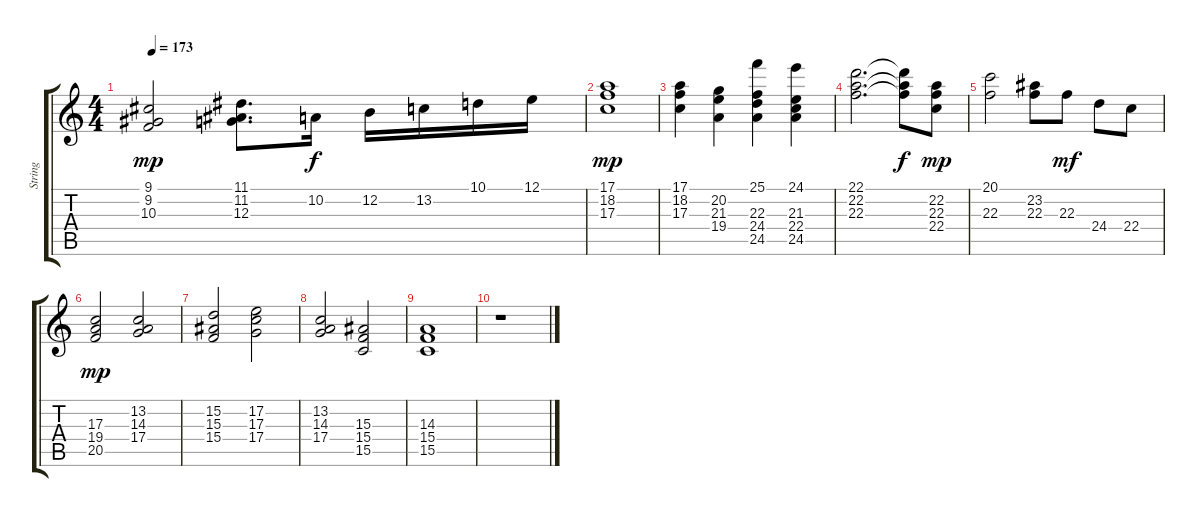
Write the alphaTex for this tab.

\track ("String" "String") {instrument stringensemble1}
\staff {score tabs}
\tuning (E4 B3 G3 D3 A2 E2) {hide}
\ts (4 4)
\tempo 173
\clef g2
\ks c
(9.1 9.2 10.3).2{dy mp} (11.1 11.2 12.3).8{d} 10.2.16{dy f} 12.2.16 13.2.16 10.1.16 12.1.16 |
(17.1 18.2 17.3).1{dy mp} |
(17.1 18.2 17.3).4 (20.2 21.3 19.4).4 (25.1 22.3 24.4 24.5).4 (24.1 21.3 22.4 24.5).4 |
(22.1 22.2 22.3).2{d} (22.1{t} 22.2{t} 22.3{t}).8{dy f} (22.2 22.3 22.4).8{dy mp} |
(20.1 22.3).2 (23.2 22.3).8 22.3.8{dy mf} 24.4.8 22.4.8 |
(17.3 19.4 20.5).2{dy mp} (13.2 14.3 17.4).2 |
(15.2 15.3 15.4).2 (17.2 17.3 17.4).2 |
(13.2 14.3 17.4).2 (15.3 15.4 15.5).2 |
(14.3 15.4 15.5).1 |
r.1
